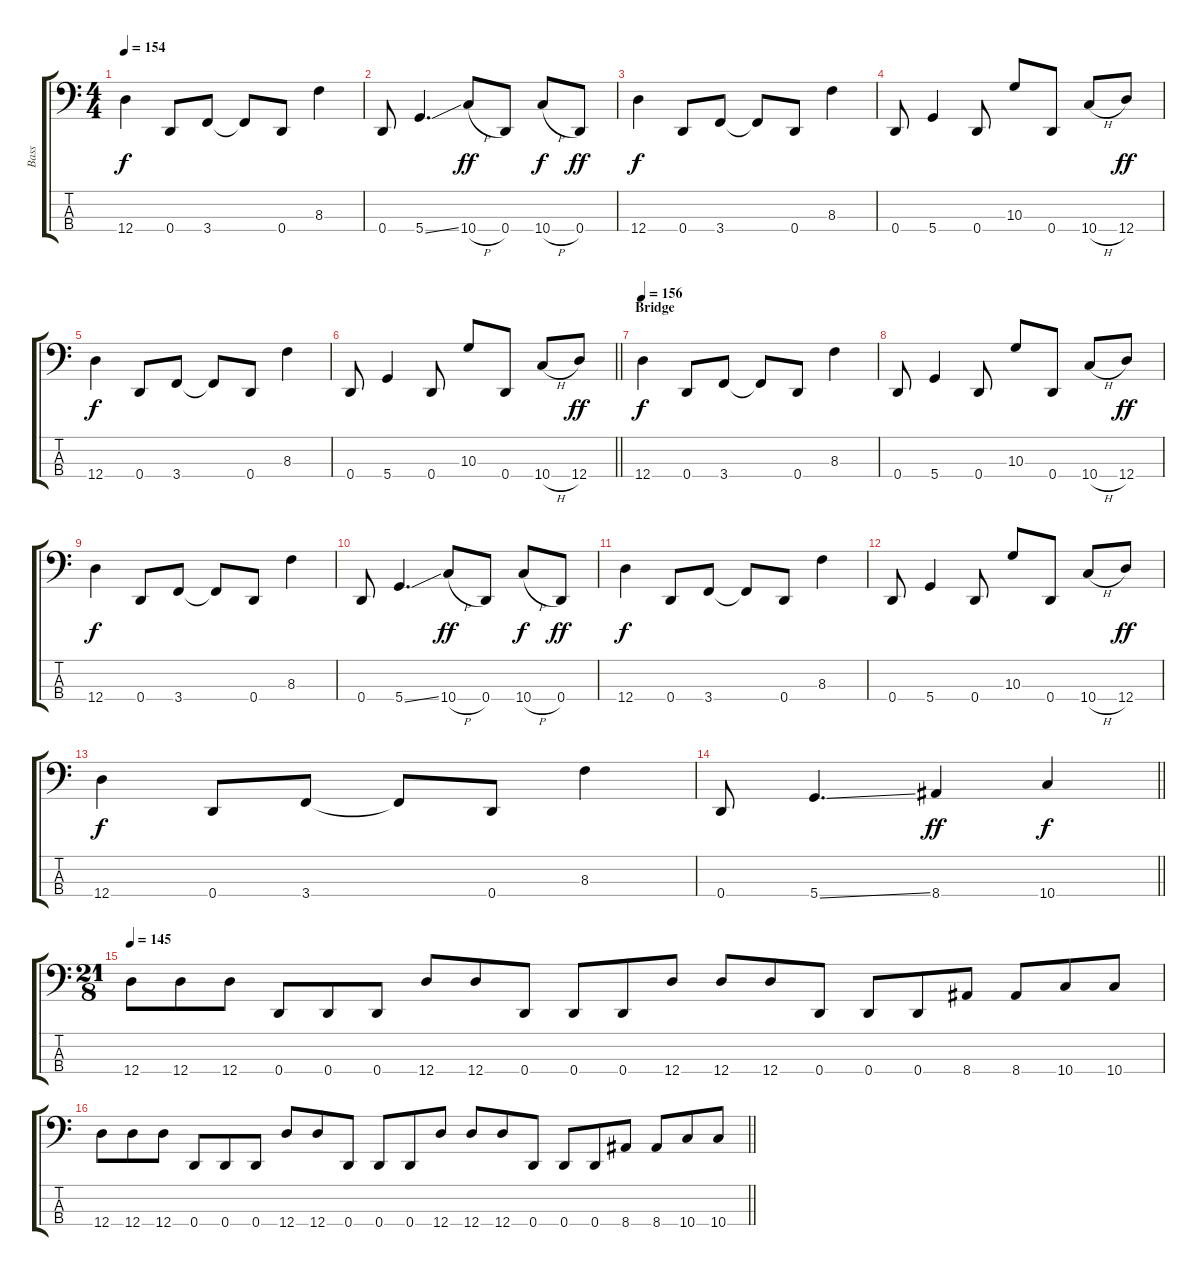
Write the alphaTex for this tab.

\track ("Bass" "Bass") {instrument electricbasspick}
\staff {score tabs}
\tuning (G2 D2 A1 D1) {hide}
\ts (4 4)
\tempo 154
\clef f4
\ks c
12.4.4{dy f} 0.4.8 3.4.8 3.4{t}.8 0.4.8 8.3.4 |
0.4.8 5.4{ss}.4{d} 10.4{h}.8{dy ff} 0.4.8 10.4{h}.8{dy f} 0.4.8{dy ff} |
12.4.4{dy f} 0.4.8 3.4.8 3.4{t}.8 0.4.8 8.3.4 |
0.4.8 5.4.4 0.4.8 10.3.8 0.4.8 10.4{h}.8 12.4.8{dy ff} |
12.4.4{dy f} 0.4.8 3.4.8 3.4{t}.8 0.4.8 8.3.4 |
\barLineRight lightlight
0.4.8 5.4.4 0.4.8 10.3.8 0.4.8 10.4{h}.8 12.4.8{dy ff} |
\section ("" "Bridge")
\tempo 156
12.4.4{dy f} 0.4.8 3.4.8 3.4{t}.8 0.4.8 8.3.4 |
0.4.8 5.4.4 0.4.8 10.3.8 0.4.8 10.4{h}.8 12.4.8{dy ff} |
12.4.4{dy f} 0.4.8 3.4.8 3.4{t}.8 0.4.8 8.3.4 |
0.4.8 5.4{ss}.4{d} 10.4{h}.8{dy ff} 0.4.8 10.4{h}.8{dy f} 0.4.8{dy ff} |
12.4.4{dy f} 0.4.8 3.4.8 3.4{t}.8 0.4.8 8.3.4 |
0.4.8 5.4.4 0.4.8 10.3.8 0.4.8 10.4{h}.8 12.4.8{dy ff} |
12.4.4{dy f} 0.4.8 3.4.8 3.4{t}.8 0.4.8 8.3.4 |
\barLineRight lightlight
0.4.8 5.4{ss}.4{d} 8.4.4{dy ff} 10.4.4{dy f} |
\ts (21 8)
\section ("" "")
\tempo 145
12.4.8 12.4.8 12.4.8 0.4.8 0.4.8 0.4.8 12.4.8 12.4.8 0.4.8 0.4.8 0.4.8 12.4.8 12.4.8 12.4.8 0.4.8 0.4.8 0.4.8 8.4.8 8.4.8 10.4.8 10.4.8 |
\barLineRight lightlight
12.4.8 12.4.8 12.4.8 0.4.8 0.4.8 0.4.8 12.4.8 12.4.8 0.4.8 0.4.8 0.4.8 12.4.8 12.4.8 12.4.8 0.4.8 0.4.8 0.4.8 8.4.8 8.4.8 10.4.8 10.4.8
